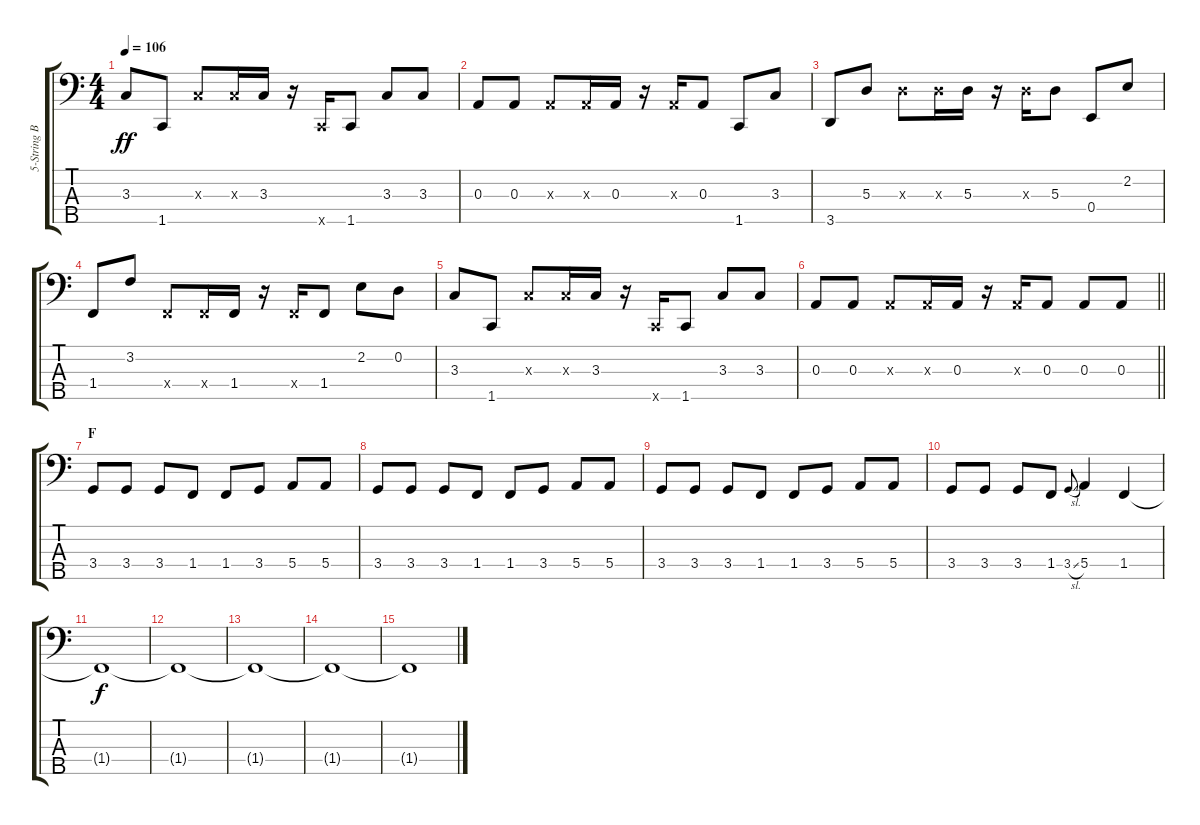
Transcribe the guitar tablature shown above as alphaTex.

\track ("5-String Bass" "5-String B") {instrument electricbassfinger}
\staff {score tabs}
\tuning (G2 D2 A1 E1 B0) {hide}
\ts (4 4)
\tempo 106
\clef f4
\ks c
3.3.8{dy ff} 1.5.8 3.3{x}.8 3.3{x}.16 3.3.16 r.16 1.5{x}.16 1.5.8 3.3.8 3.3.8 |
0.3.8 0.3.8 0.3{x}.8 0.3{x}.16 0.3.16 r.16 0.3{x}.16 0.3.8 1.5.8 3.3.8 |
3.5.8 5.3.8 5.3{x}.8 5.3{x}.16 5.3.16 r.16 5.3{x}.16 5.3.8 0.4.8 2.2.8 |
1.4.8 3.2.8 1.4{x}.8 1.4{x}.16 1.4.16 r.16 1.4{x}.16 1.4.8 2.2.8 0.2.8 |
3.3.8 1.5.8 3.3{x}.8 3.3{x}.16 3.3.16 r.16 1.5{x}.16 1.5.8 3.3.8 3.3.8 |
\barLineRight lightlight
0.3.8 0.3.8 0.3{x}.8 0.3{x}.16 0.3.16 r.16 0.3{x}.16 0.3.8 0.3.8 0.3.8 |
\section ("" "F")
3.4.8 3.4.8 3.4.8 1.4.8 1.4.8 3.4.8 5.4.8 5.4.8 |
3.4.8 3.4.8 3.4.8 1.4.8 1.4.8 3.4.8 5.4.8 5.4.8 |
3.4.8 3.4.8 3.4.8 1.4.8 1.4.8 3.4.8 5.4.8 5.4.8 |
3.4.8 3.4.8 3.4.8 1.4.8 3.4{sl}.8{gr onbeat} 5.4.4 1.4.4 |
1.4{t}.1{dy f} |
1.4{t}.1 |
1.4{t}.1 |
1.4{t}.1 |
1.4{t}.1
